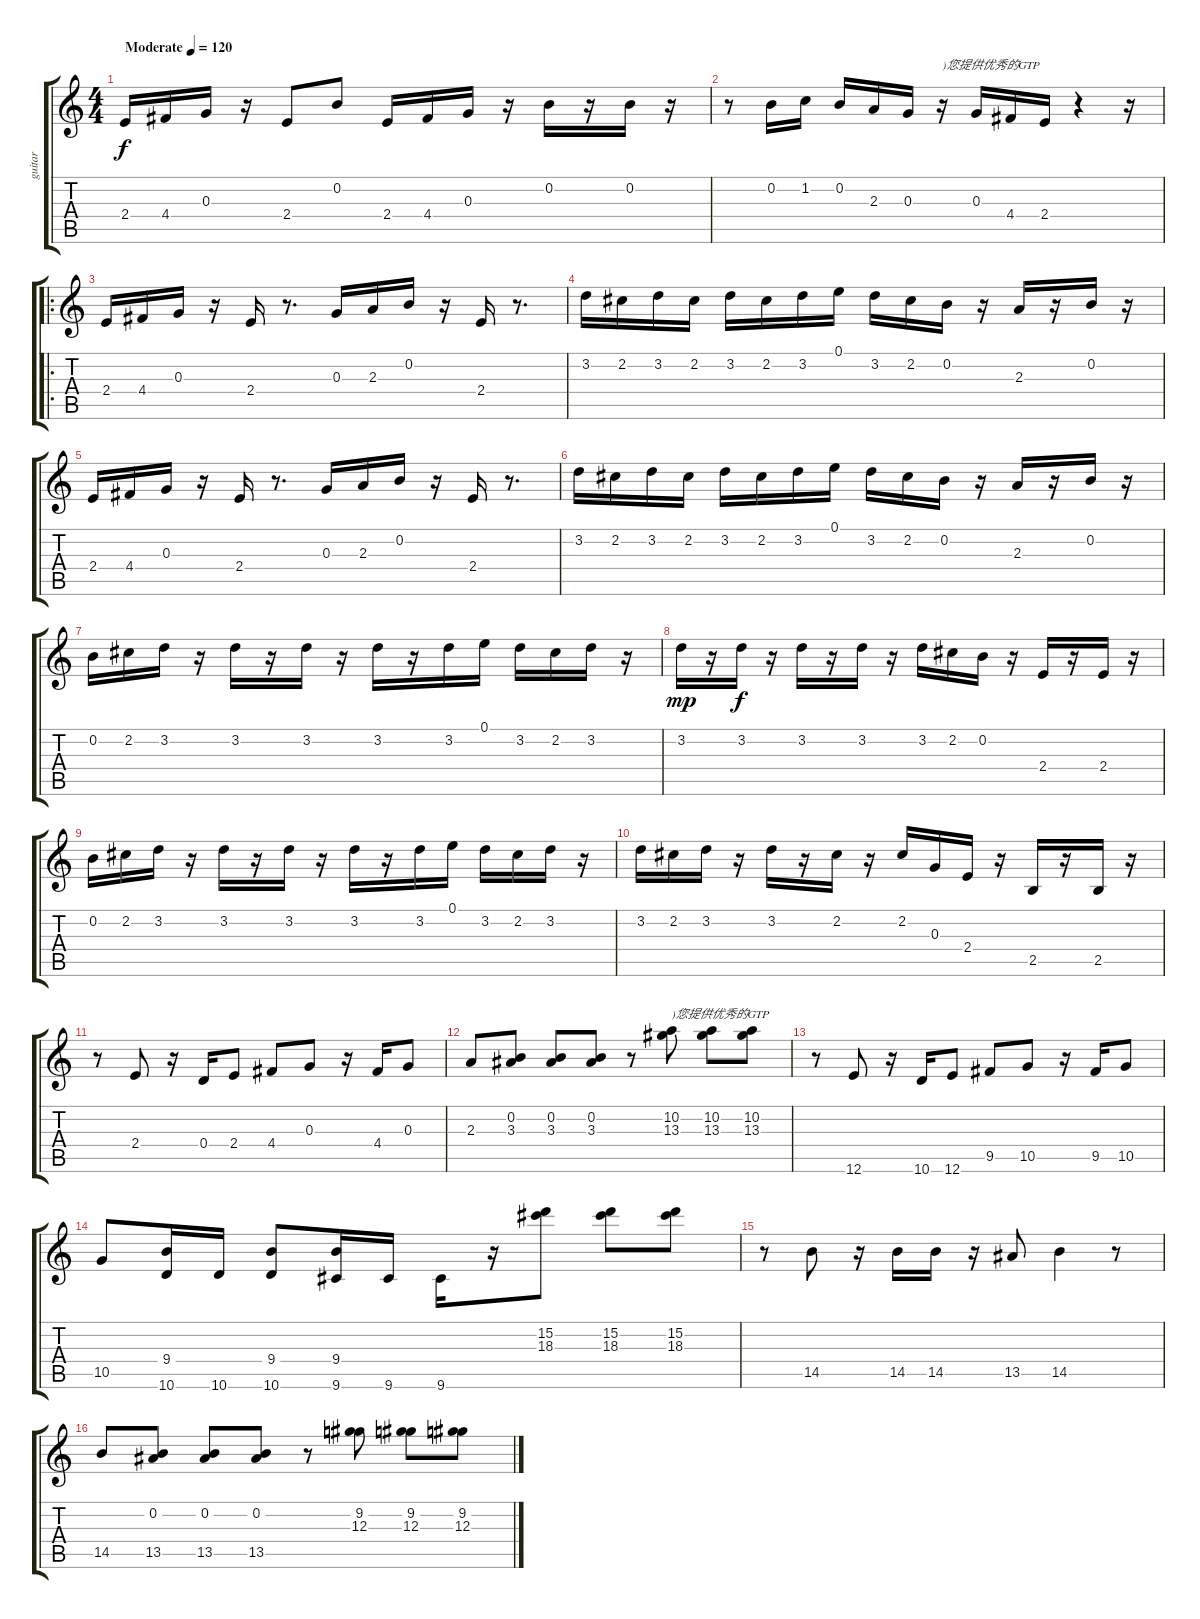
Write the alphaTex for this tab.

\track ("guitar" "guitar") {instrument acousticguitarsteel}
\staff {score tabs}
\tuning (E4 B3 G3 D3 A2 E2) {hide}
\ts (4 4)
\tempo (120 "Moderate")
\clef g2
\ks c
2.4.16{dy f instrument acousticguitarsteel} 4.4.16 0.3.16 r.16 2.4.8 0.2.8 2.4.16 4.4.16 0.3.16 r.16 0.2.16 r.16 0.2.16 r.16 |
r.8 0.2.16 1.2.16 0.2.16 2.3.16 0.3.16 r.16{txt ")您提供优秀的GTP"} 0.3.16 4.4.16 2.4.16 r.4 r.16 |
\ro
2.4.16 4.4.16 0.3.16 r.16 2.4.16 r.8{d} 0.3.16 2.3.16 0.2.16 r.16 2.4.16 r.8{d} |
3.2.16 2.2.16 3.2.16 2.2.16 3.2.16 2.2.16 3.2.16 0.1.16 3.2.16 2.2.16 0.2.16 r.16 2.3.16 r.16 0.2.16 r.16 |
2.4.16 4.4.16 0.3.16 r.16 2.4.16 r.8{d} 0.3.16 2.3.16 0.2.16 r.16 2.4.16 r.8{d} |
3.2.16 2.2.16 3.2.16 2.2.16 3.2.16 2.2.16 3.2.16 0.1.16 3.2.16 2.2.16 0.2.16 r.16 2.3.16 r.16 0.2.16 r.16 |
0.2.16 2.2.16 3.2.16 r.16 3.2.16 r.16 3.2.16 r.16 3.2.16 r.16 3.2.16 0.1.16 3.2.16 2.2.16 3.2.16 r.16 |
3.2.16{dy mp} r.16 3.2.16{dy f} r.16 3.2.16 r.16 3.2.16 r.16 3.2.16 2.2.16 0.2.16 r.16 2.4.16 r.16 2.4.16 r.16 |
0.2.16 2.2.16 3.2.16 r.16 3.2.16 r.16 3.2.16 r.16 3.2.16 r.16 3.2.16 0.1.16 3.2.16 2.2.16 3.2.16 r.16 |
3.2.16 2.2.16 3.2.16 r.16 3.2.16 r.16 2.2.16 r.16 2.2.16 0.3.16 2.4.16 r.16 2.5.16 r.16 2.5.16 r.16 |
r.8 2.4.8 r.16 0.4.16 2.4.8 4.4.8 0.3.8 r.16 4.4.16 0.3.8 |
2.3.8 (0.2 3.3).8 (0.2 3.3).8 (0.2 3.3).8 r.8 (10.2 13.3).8{txt ")您提供优秀的GTP"} (10.2 13.3).8 (10.2 13.3).8 |
r.8 12.6.8 r.16 10.6.16 12.6.8 9.5.8 10.5.8 r.16 9.5.16 10.5.8 |
10.5.8 (9.4 10.6).16 10.6.16 (9.4 10.6).8 (9.4 9.6).16 9.6.16 9.6.16 r.16 (15.2 18.3).8 (15.2 18.3).8 (15.2 18.3).8 |
r.8 14.5.8 r.16 14.5.16 14.5.16 r.16 13.5.8 14.5.4 r.8 |
14.5.8 (0.2 13.5).8 (0.2 13.5).8 (0.2 13.5).8 r.8 (9.2 12.3).8 (9.2 12.3).8 (9.2 12.3).8
